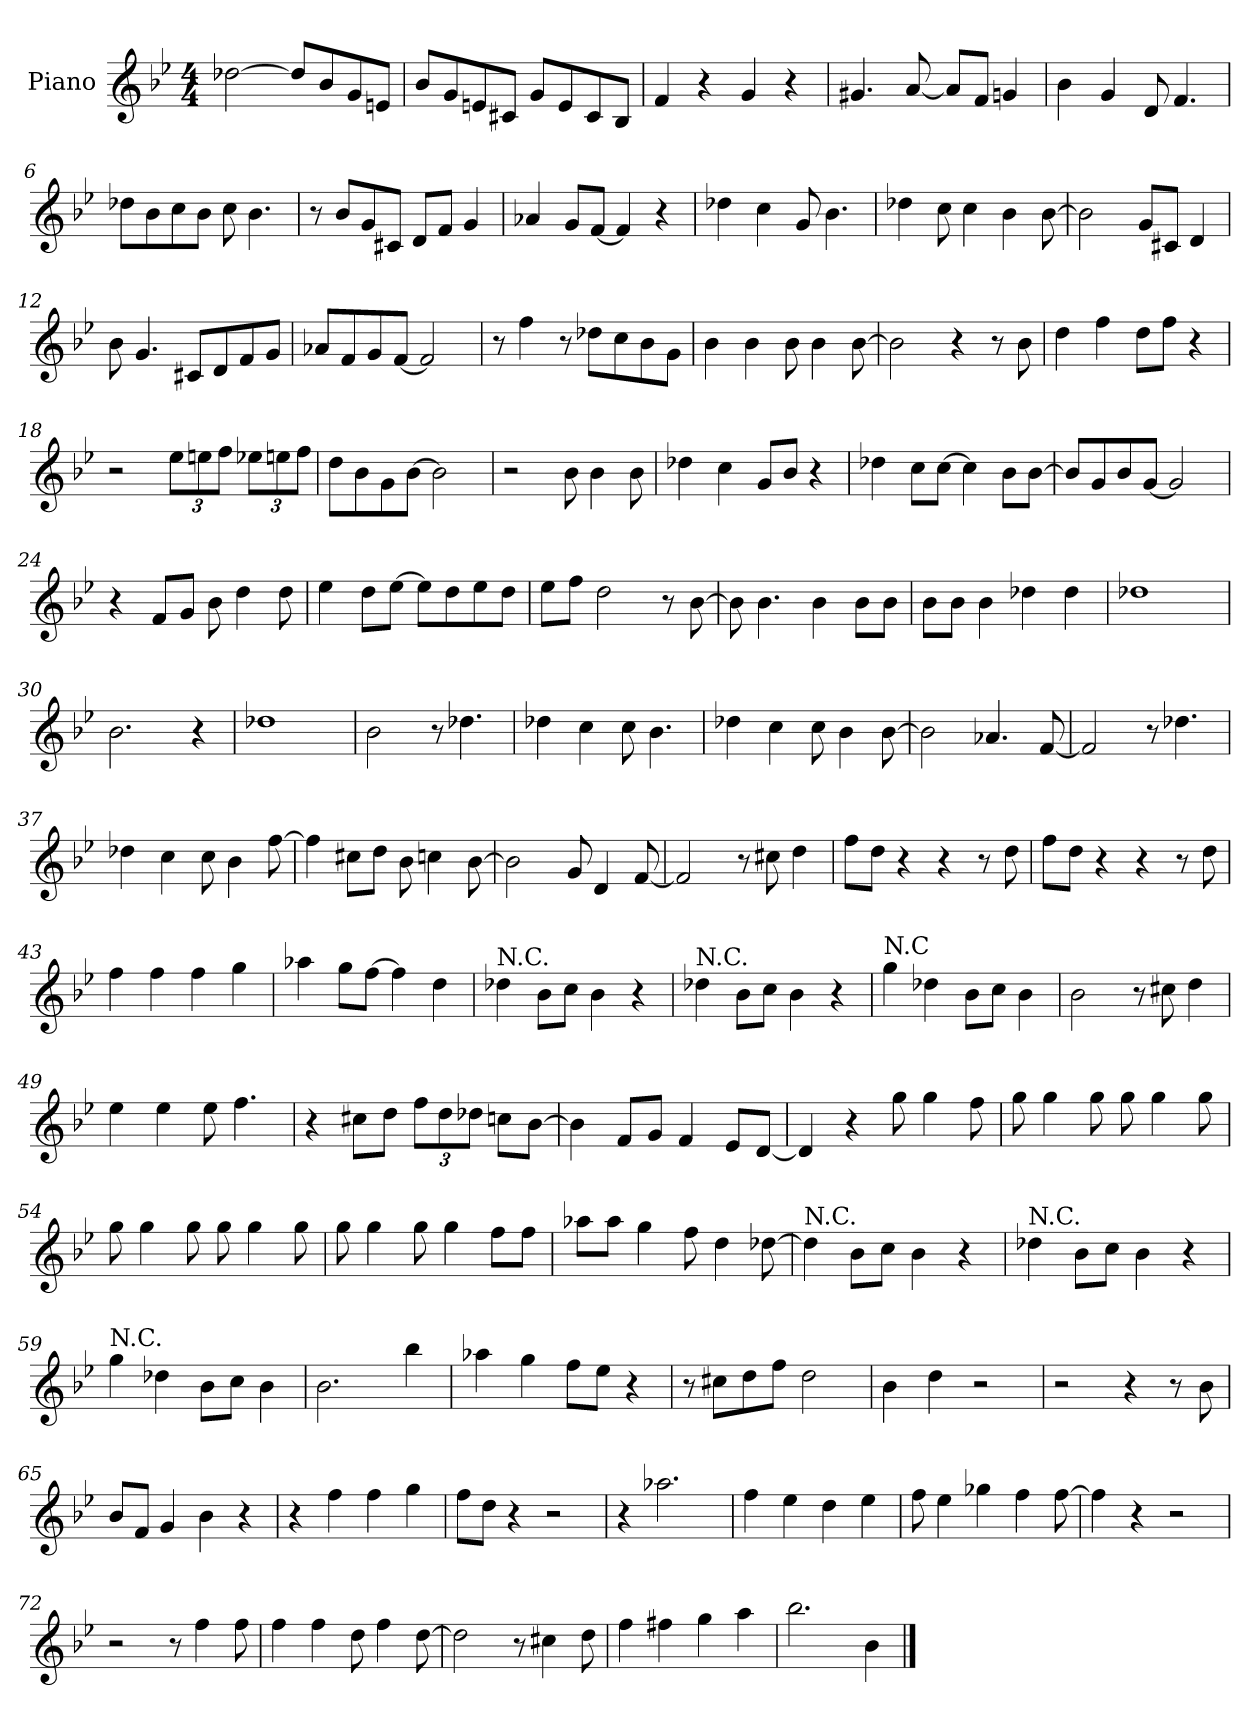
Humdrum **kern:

**kern
*part1
*staff1
*I"Piano
*I'Pno.
*clefG2
*k[b-e-]
*B-:
*M4/4
=1
[2dd-X\
8dd-/L]
8b-/
8g/
8en/J
=2
8b-/L
8g/
8en/
8c#X/J
8g/L
8e/
8c#/
8B-/J
=3
4f/
4r
4g/
4r
=4
4.g#X/
[8a/
8a/L]
8f/J
4gn/
=5
4b-\
4g/
8d/
4.f/
!!LO:LB:g=z
=6
8dd-X\L
8b-\
8cc\
8b-\J
8cc\
4.b-\
=7
8r
8b-/L
8g/
8c#X/J
8d/L
8f/J
4g/
=8
4a-X/
8g/L
[8f/J
4f/]
4r
=9
4dd-X\
4cc\
8g/
4.b-\
=10
4dd-X\
8cc\
4cc\
4b-\
[8b-\
!!LO:LB:g=z
=11
2b-\]
8g/L
8c#X/J
4d/
=12
8b-\
4.g/
8c#X/L
8d/
8f/
8g/J
=13
8a-X/L
8f/
8g/
[8f/J
2f/]
=14
8r
4ff\
8r
8dd-X\L
8cc\
8b-\
8g\J
=15
4b-\
4b-\
8b-\
4b-\
[8b-\
!!LO:LB:g=z
=16
2b-\]
4r
8r
8b-\
=17
4dd\
4ff\
8dd\L
8ff\J
4r
=18
2r
*Xbrackettup
12ee-\L
12een\
12ff\J
12ee-X\L
12een\
12ff\J
=19
8dd\L
8b-\
8g\
[8b-\J
2b-\]
=20
2r
8b-\
4b-\
8b-\
!!LO:LB:g=z
=21
4dd-X\
4cc\
8g/L
8b-/J
4r
=22
4dd-X\
8cc\L
[8cc\J
4cc\]
8b-\L
[8b-\J
=23
8b-/L]
8g/
8b-/
[8g/J
2g/]
=24
4r
8f/L
8g/J
8b-\
4dd\
8dd\
=25
4ee-\
8dd\L
[8ee-\J
8ee-\L]
8dd\
8ee-\
8dd\J
!!LO:LB:g=z
=26
8ee-\L
8ff\J
2dd\
8r
[8b-\
=27
8b-\]
4.b-\
4b-\
8b-\L
8b-\J
=28
8b-\L
8b-\J
4b-\
4dd-X\
4dd-\
=29
1dd-X
=30
2.b-\
4r
!!LO:LB:g=z
=31
1dd-X
=32
2b-\
8r
4.dd-X\
=33
4dd-X\
4cc\
8cc\
4.b-\
=34
4dd-X\
4cc\
8cc\
4b-\
[8b-\
=35
2b-\]
4.a-X/
[8f/
!!LO:LB:g=z
=36
2f/]
8r
4.dd-X\
=37
4dd-X\
4cc\
8cc\
4b-\
[8ff\
=38
4ff\]
8cc#X\L
8dd\J
8b-\
4ccn\
[8b-\
=39
2b-\]
8g/
4d/
[8f/
=40
2f/]
8r
8cc#X\
4dd\
!!LO:LB:g=z
=41
8ff\L
8dd\J
4r
4r
8r
8dd\
=42
8ff\L
8dd\J
4r
4r
8r
8dd\
=43
4ff\
4ff\
4ff\
4gg\
=44
4aa-X\
8gg\L
[8ff\J
4ff\]
4dd\
=45
!LO:TX:a:t=N.C.
4dd-X\
8b-\L
8cc\J
4b-\
4r
!!LO:PB:g=z
=46
!LO:TX:a:t=N.C.
4dd-X\
8b-\L
8cc\J
4b-\
4r
=47
!LO:TX:a:t=N.C
4gg\
4dd-X\
8b-\L
8cc\J
4b-\
=48
2b-\
8r
8cc#X\
4dd\
=49
4ee-\
4ee-\
8ee-\
4.ff\
=50
4r
8cc#X\L
8dd\J
12ff\L
12dd\
12dd-X\J
8ccn\L
[8b-\J
!!LO:LB:g=z
=51
4b-\]
8f/L
8g/J
4f/
8e-/L
[8d/J
=52
4d/]
4r
8gg\
4gg\
8ff\
=53
8gg\
4gg\
8gg\
8gg\
4gg\
8gg\
=54
8gg\
4gg\
8gg\
8gg\
4gg\
8gg\
=55
8gg\
4gg\
8gg\
4gg\
8ff\L
8ff\J
!!LO:LB:g=z
=56
8aa-X\L
8aa-\J
4gg\
8ff\
4dd\
[8dd-X\
=57
!LO:TX:a:t=N.C.
4dd-\]
8b-\L
8cc\J
4b-\
4r
=58
!LO:TX:a:t=N.C.
4dd-X\
8b-\L
8cc\J
4b-\
4r
=59
!LO:TX:a:t=N.C.
4gg\
4dd-X\
8b-\L
8cc\J
4b-\
=60
2.b-\
4bb-\
!!LO:LB:g=z
=61
4aa-X\
4gg\
8ff\L
8ee-\J
4r
=62
8r
8cc#X\L
8dd\
8ff\J
2dd\
=63
4b-\
4dd\
2r
=64
2r
4r
8r
8b-\
=65
8b-/L
8f/J
4g/
4b-\
4r
!!LO:LB:g=z
=66
4r
4ff\
4ff\
4gg\
=67
8ff\L
8dd\J
4r
2r
=68
4r
2.aa-X\
=69
4ff\
4ee-\
4dd\
4ee-\
=70
8ff\
4ee-\
4gg-X\
4ff\
[8ff\
!!LO:LB:g=z
=71
4ff\]
4r
2r
=72
2r
8r
4ff\
8ff\
=73
4ff\
4ff\
8dd\
4ff\
[8dd\
=74
2dd\]
8r
4cc#X\
8dd\
=75
4ff\
4ff#X\
4gg\
4aa\
=76
2.bb-\
4b-\
==
*-
